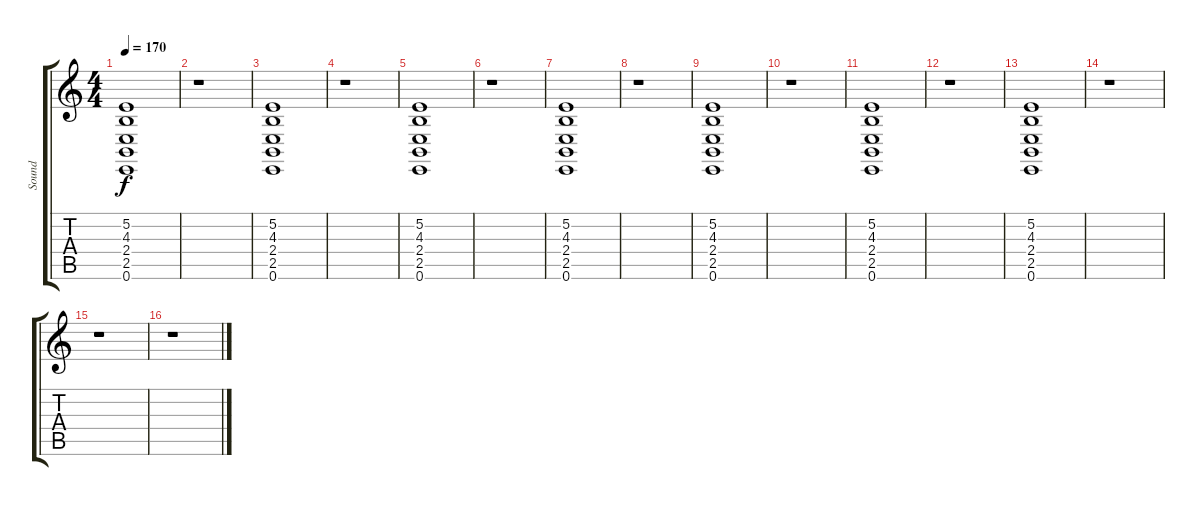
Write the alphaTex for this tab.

\track ("Sound" "Sound") {instrument pad2warm}
\staff {score tabs}
\tuning (E4 B3 G3 D3 A2 E2) {hide}
\ts (4 4)
\tempo 170
\clef g2
\ks c
(5.2 4.3 2.4 2.5 0.6).1{dy f} |
r.1 |
(5.2 4.3 2.4 2.5 0.6).1 |
r.1 |
(5.2 4.3 2.4 2.5 0.6).1 |
r.1 |
(5.2 4.3 2.4 2.5 0.6).1 |
r.1 |
(5.2 4.3 2.4 2.5 0.6).1 |
r.1 |
(5.2 4.3 2.4 2.5 0.6).1 |
r.1 |
(5.2 4.3 2.4 2.5 0.6).1 |
r.1 |
r.1 |
r.1
